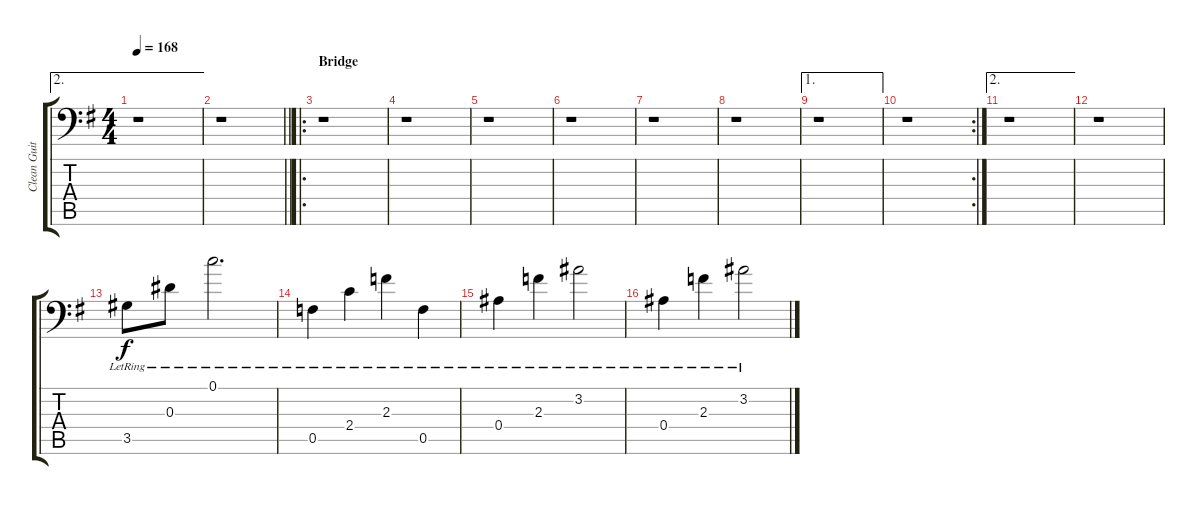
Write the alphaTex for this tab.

\track ("Clean Guitar" "Clean Guit") {instrument electricguitarclean}
\staff {score tabs}
\tuning (C4 G3 Eb3 Bb2 F2 Bb1) {hide}
\ae 2
\ts (4 4)
\tempo 168
\clef f4
\ks g
r.1{dy mp} |
\barLineRight lightlight
r.1 |
\ro
\section ("" "Bridge")
r.1 |
r.1 |
r.1 |
r.1 |
r.1 |
r.1 |
\ae 1
r.1 |
\rc 2
r.1 |
\ae 2
r.1 |
r.1 |
3.5{lr}.8{dy f} 0.3{lr}.8 0.1{lr}.2{d} |
0.5{lr}.4 2.4{lr}.4 2.3{lr}.4 0.5{lr}.4 |
0.4{lr}.4 2.3{lr}.4 3.2{lr}.2 |
0.4{lr}.4 2.3{lr}.4 3.2{lr}.2
